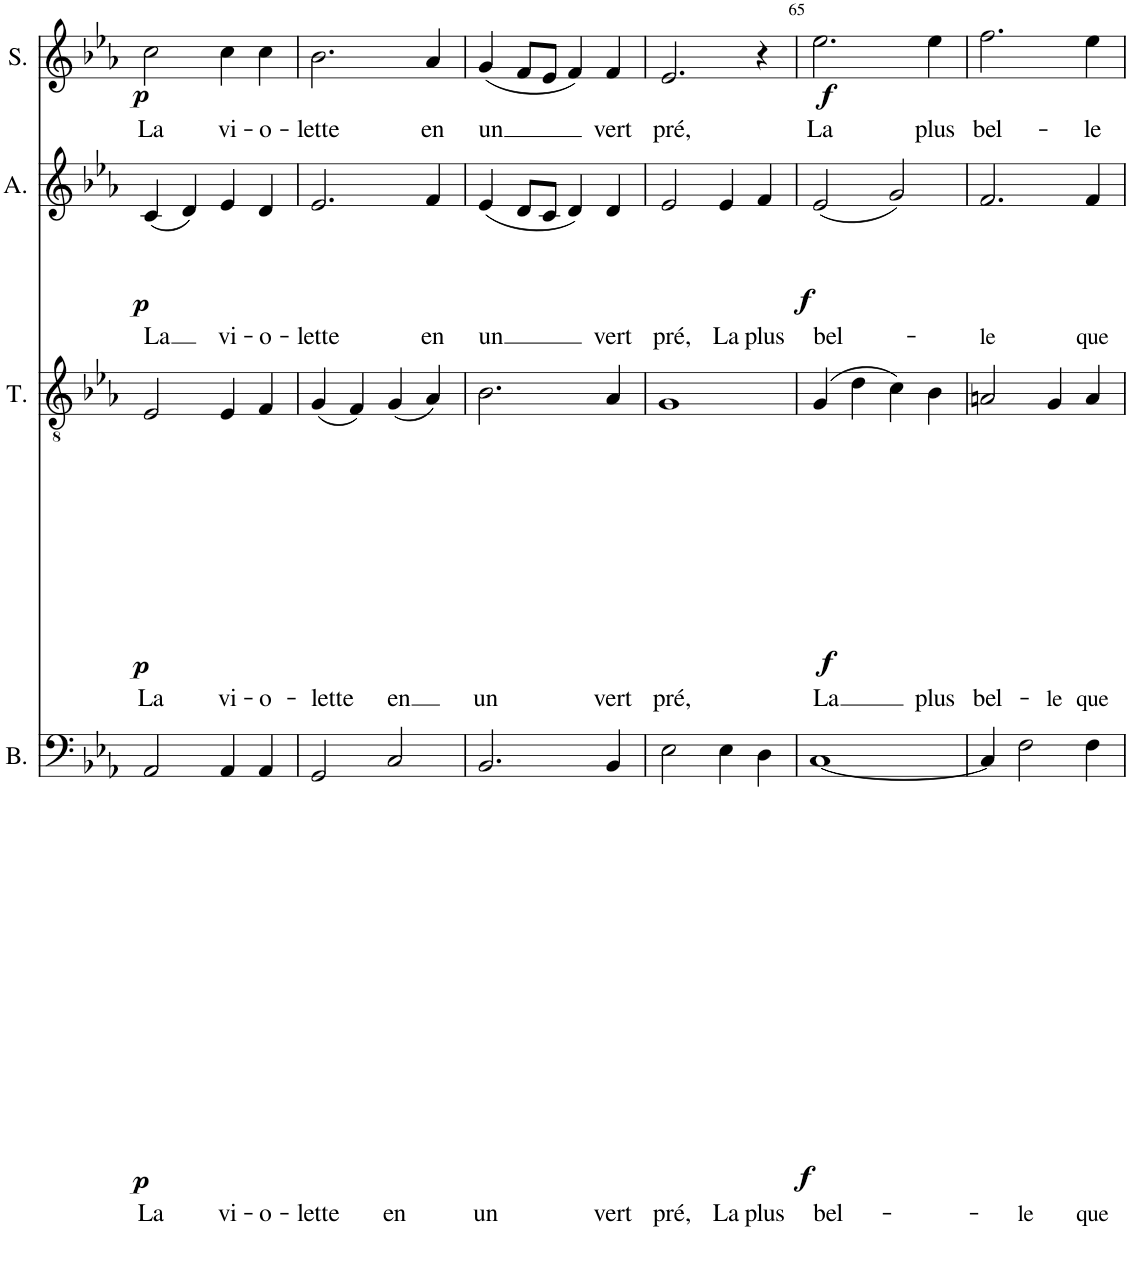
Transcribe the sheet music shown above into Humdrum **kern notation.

**kern	**text	**dynam	**kern	**text	**dynam	**kern	**text	**dynam	**kern	**text	**dynam
*part4	*part4	*part4	*part3	*part3	*part3	*part2	*part2	*part2	*part1	*part1	*part1
*staff4	*staff4	*staff4	*staff3	*staff3	*staff3	*staff2	*staff2	*staff2	*staff1	*staff1	*staff1
*I"Bass	*	*	*I"Tenor	*	*	*I"Alto	*	*	*I"Soprano	*	*
*I'B.	*	*	*I'T.	*	*	*I'A.	*	*	*I'S.	*	*
!!LO:PB:g=z
*clefF4	*	*	*clefGv2	*	*	*clefG2	*	*	*clefG2	*	*
*k[b-e-a-]	*	*	*k[b-e-a-]	*	*	*k[b-e-a-]	*	*	*k[b-e-a-]	*	*
*M2/2	*	*	*M2/2	*	*	*M2/2	*	*	*M2/2	*	*
=61	=61	=61	=61	=61	=61	=61	=61	=61	=61	=61	=61
!	!LO:LY:b	!LO:DY:b	!	!LO:LY:b	!LO:DY:b	!	!LO:LY:b	!LO:DY:b	!	!LO:LY:b	!LO:DY:b
2AA-/	La	p	2E-/	La	p	(4c/	La	p	2cc\	La	p
.	.	.	.	.	.	4d/)	.	.	.	.	.
!	!LO:LY:b	!	!	!LO:LY:b	!	!	!LO:LY:b	!	!	!LO:LY:b	!
4AA-/	vi-	.	4E-/	vi-	.	4e-/	vi-	.	4cc\	vi-	.
!	!LO:LY:b	!	!	!LO:LY:b	!	!	!LO:LY:b	!	!	!LO:LY:b	!
4AA-/	-o-	.	4F/	-o-	.	4d/	-o-	.	4cc\	-o-	.
=62	=62	=62	=62	=62	=62	=62	=62	=62	=62	=62	=62
!	!LO:LY:b	!	!	!LO:LY:b	!	!	!LO:LY:b	!	!	!LO:LY:b	!
2GG/	-lette	.	(4G/	-lette	.	2.e-/	-lette	.	2.b-\	-lette	.
.	.	.	4F/)	.	.	.	.	.	.	.	.
!	!LO:LY:b	!	!	!LO:LY:b	!	!	!	!	!	!	!
2C/	en	.	(4G/	en	.	.	.	.	.	.	.
!	!	!	!	!	!	!	!LO:LY:b	!	!	!LO:LY:b	!
.	.	.	4A-/)	.	.	4f/	en	.	4a-/	en	.
=63	=63	=63	=63	=63	=63	=63	=63	=63	=63	=63	=63
!	!LO:LY:b	!	!	!LO:LY:b	!	!	!LO:LY:b	!	!	!LO:LY:b	!
2.BB-/	un	.	2.B-\	un	.	(4e-/	un	.	(4g/	un	.
.	.	.	.	.	.	8d/L	.	.	8f/L	.	.
.	.	.	.	.	.	8c/J	.	.	8e-/J	.	.
.	.	.	.	.	.	4d/)	.	.	4f/)	.	.
!	!LO:LY:b	!	!	!LO:LY:b	!	!	!LO:LY:b	!	!	!LO:LY:b	!
4BB-/	vert	.	4A-/	vert	.	4d/	vert	.	4f/	vert	.
=64	=64	=64	=64	=64	=64	=64	=64	=64	=64	=64	=64
!	!LO:LY:b	!	!	!LO:LY:b	!	!	!LO:LY:b	!	!	!LO:LY:b	!
2E-\	pré,	.	1G	pré,	.	2e-/	pré,	.	2.e-/	pré,	.
!	!LO:LY:b	!LO:DY:b	!	!	!	!	!LO:LY:b	!LO:DY:b	!	!	!
4E-\	La	f	.	.	.	4e-/	La	f	.	.	.
!	!LO:LY:b	!	!	!	!	!	!LO:LY:b	!	!	!	!
4D\	plus	.	.	.	.	4f/	plus	.	4r	.	.
=65	=65	=65	=65	=65	=65	=65	=65	=65	=65	=65	=65
!	!LO:LY:b	!	!	!LO:LY:b	!LO:DY:b	!	!LO:LY:b	!	!	!LO:LY:b	!LO:DY:b
[1C	bel-	.	(4G/	La	f	(2e-/	bel-	.	2.ee-\	La	f
.	.	.	4d\	.	.	.	.	.	.	.	.
.	.	.	4c\)	.	.	2g/)	.	.	.	.	.
!	!	!	!	!LO:LY:b	!	!	!	!	!	!LO:LY:b	!
.	.	.	4B-\	plus	.	.	.	.	4ee-\	plus	.
=66	=66	=66	=66	=66	=66	=66	=66	=66	=66	=66	=66
!	!	!	!	!LO:LY:b	!	!	!LO:LY:b	!	!	!LO:LY:b	!
4C/]	.	.	2An/	bel-	.	2.f/	-le	.	2.ff\	bel-	.
!	!LO:LY:b	!	!	!	!	!	!	!	!	!	!
2F\	-le	.	.	.	.	.	.	.	.	.	.
!	!	!	!	!LO:LY:b	!	!	!	!	!	!	!
.	.	.	4G/	-le	.	.	.	.	.	.	.
!	!LO:LY:b	!	!	!LO:LY:b	!	!	!LO:LY:b	!	!	!LO:LY:b	!
4F\	que	.	4A/	que	.	4f/	que	.	4ee-\	-le	.
=	=	=	=	=	=	=	=	=	=	=	=
*-	*-	*-	*-	*-	*-	*-	*-	*-	*-	*-	*-
